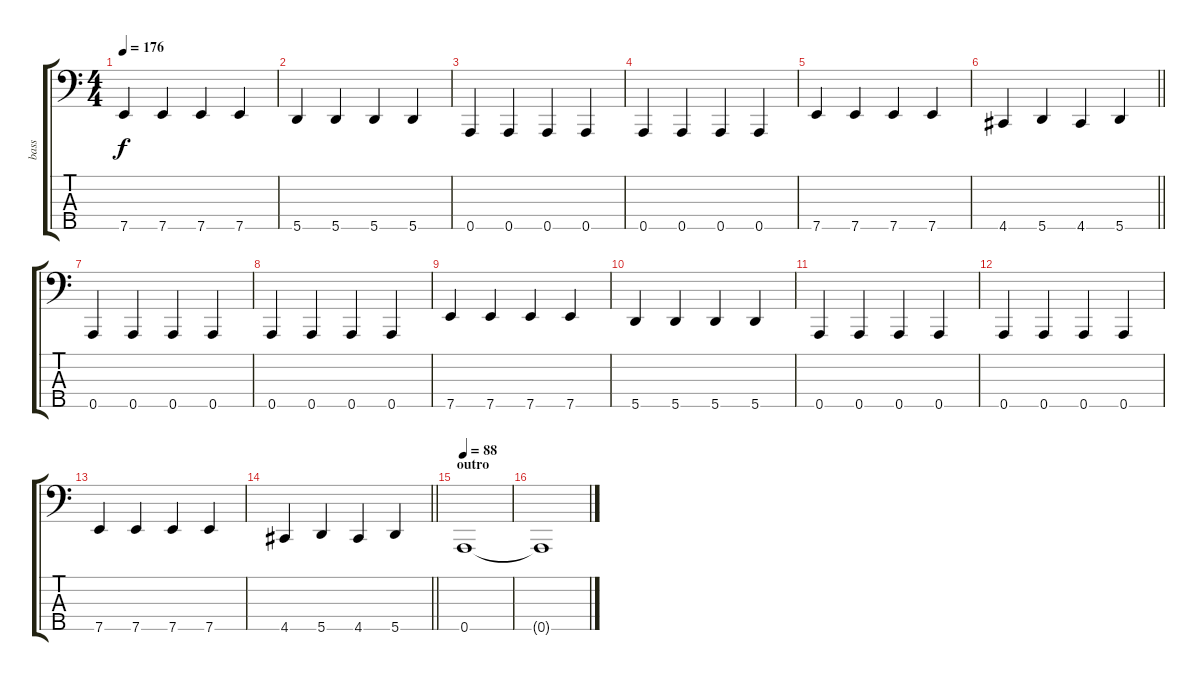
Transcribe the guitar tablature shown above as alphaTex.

\track ("bass" "bass") {instrument electricbasspick}
\staff {score tabs}
\tuning (G2 D2 A1 E1 A0) {hide}
\ts (4 4)
\tempo 176
\clef f4
\ks c
7.5.4{dy f} 7.5.4 7.5.4 7.5.4 |
5.5.4 5.5.4 5.5.4 5.5.4 |
0.5.4 0.5.4 0.5.4 0.5.4 |
0.5.4 0.5.4 0.5.4 0.5.4 |
7.5.4 7.5.4 7.5.4 7.5.4 |
\barLineRight lightlight
4.5.4 5.5.4 4.5.4 5.5.4 |
0.5.4 0.5.4 0.5.4 0.5.4 |
0.5.4 0.5.4 0.5.4 0.5.4 |
7.5.4 7.5.4 7.5.4 7.5.4 |
5.5.4 5.5.4 5.5.4 5.5.4 |
0.5.4 0.5.4 0.5.4 0.5.4 |
0.5.4 0.5.4 0.5.4 0.5.4 |
7.5.4 7.5.4 7.5.4 7.5.4 |
\barLineRight lightlight
4.5.4 5.5.4 4.5.4 5.5.4 |
\section ("" "outro")
\tempo 88
0.5.1 |
0.5{t}.1
